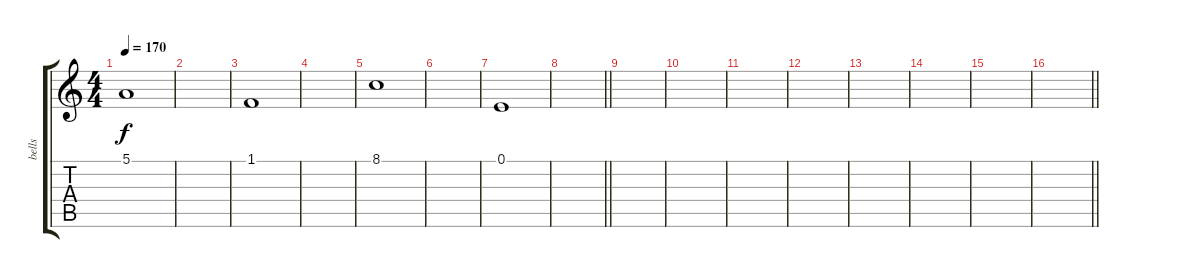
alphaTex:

\track ("bells" "bells") {instrument tubularbells}
\staff {score tabs}
\tuning (E4 B3 G3 D3 A2 E2) {hide}
\ts (4 4)
\tempo 170
\clef g2
\ks c
5.1.1{dy f} |
|
1.1.1 |
|
8.1.1 |
|
0.1.1 |
\barLineRight lightlight
|
|
|
|
|
|
|
|
\barLineRight lightlight
